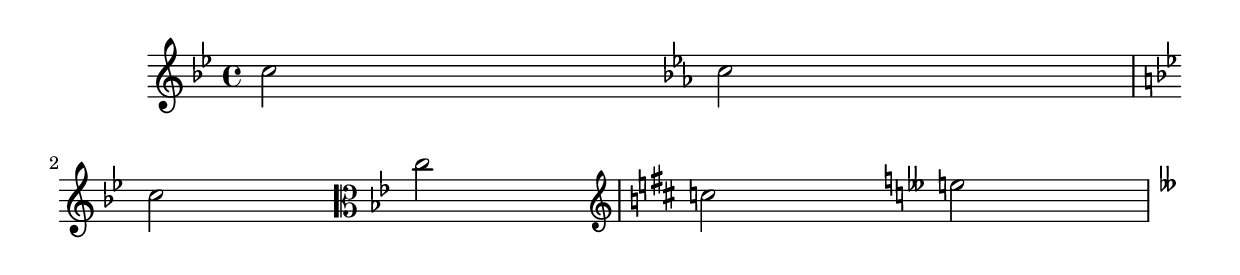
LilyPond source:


\version "2.1.30"
\header{
texidoc="
Key signatures may appear on key changes, even without a barline.  
In the case of a line break, the restoration accidentals are printed at 
end of a line. If @code{createKeyOnClefChange} is set, key signatures
are created also on a clef change.
"
}



\score {
  \notes \relative c''
  {
	\set Staff.createKeyOnClefChange = ##t  
    \key bes \major c2
%    \key c \major %  \minor
    \key es \major %  \minor
    c2
    \break
    \key bes \major % \major
    c2 \clef alto c2   \key d \major \clef treble c2
  	\set Staff.keySignature = #'((2 . -1)  (6 . 3) (4 . -2))
	e2
  }
}

